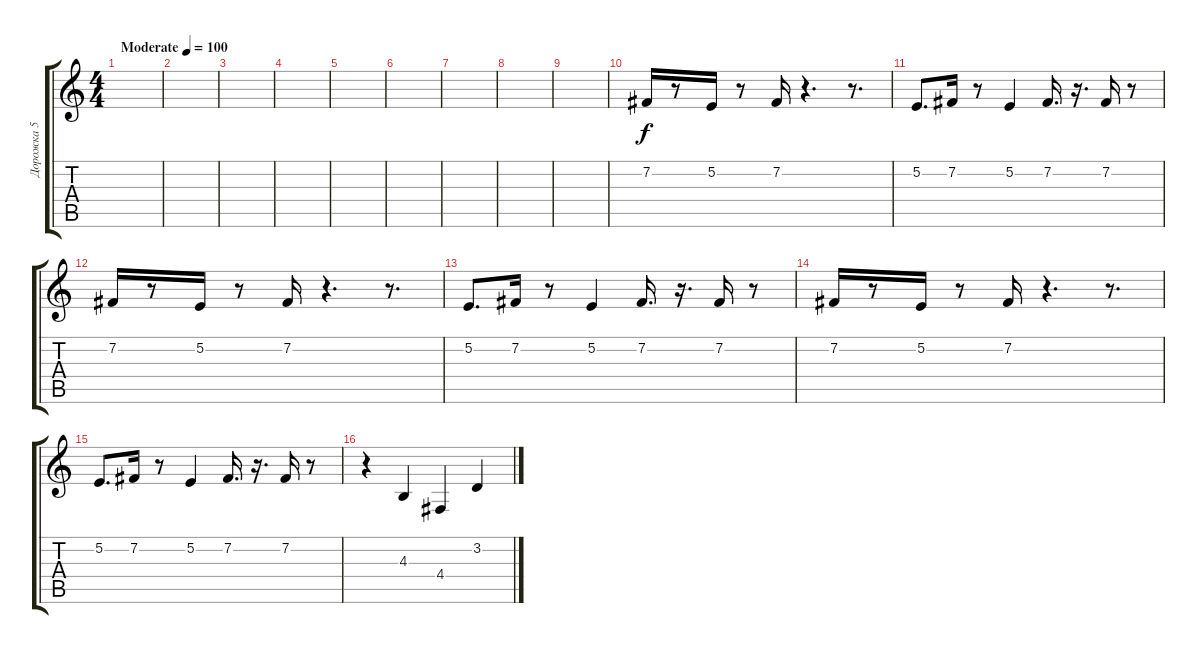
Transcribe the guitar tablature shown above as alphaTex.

\track ("Дорожка 5" "Дорожка 5") {instrument lead1square}
\staff {score tabs}
\tuning (E4 B3 G3 D3 A2 E2) {hide}
\ts (4 4)
\tempo (100 "Moderate")
\clef g2
\ks c
|
|
|
|
|
|
|
|
|
7.2.16 r.8 5.2.16 r.8 7.2.16 r.4{d} r.8{d} |
5.2.8{d} 7.2.16 r.8 5.2.4 7.2.16{d} r.16{d} 7.2.16 r.8 |
7.2.16 r.8 5.2.16 r.8 7.2.16 r.4{d} r.8{d} |
5.2.8{d} 7.2.16 r.8 5.2.4 7.2.16{d} r.16{d} 7.2.16 r.8 |
7.2.16 r.8 5.2.16 r.8 7.2.16 r.4{d} r.8{d} |
5.2.8{d} 7.2.16 r.8 5.2.4 7.2.16{d} r.16{d} 7.2.16 r.8 |
r.4 4.3.4 4.4.4 3.2.4
